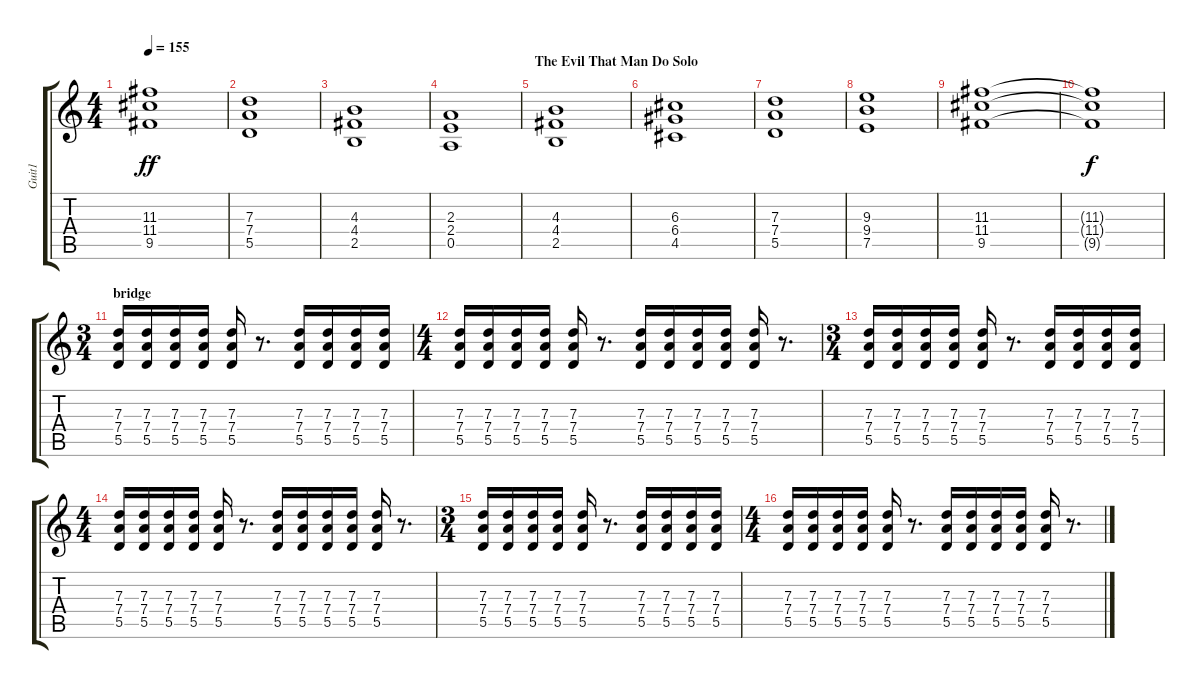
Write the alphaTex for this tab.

\track ("Guit1" "Guit1") {instrument acousticguitarnylon}
\staff {score tabs}
\tuning (E4 B3 G3 D3 A2 E2) {hide}
\ts (4 4)
\tempo 155
\clef g2
\ks c
(11.3 11.4 9.5).1{dy ff} |
(7.3 7.4 5.5).1 |
(4.3 4.4 2.5).1 |
(2.3 2.4 0.5).1 |
\section ("" "The Evil That Man Do Solo")
(4.3 4.4 2.5).1 |
(6.3 6.4 4.5).1 |
(7.3 7.4 5.5).1 |
(9.3 9.4 7.5).1 |
(11.3 11.4 9.5).1 |
(11.3{t} 11.4{t} 9.5{t}).1{dy f} |
\ts (3 4)
\section ("" "bridge")
(7.3 7.4 5.5).16{volume 11 instrument overdrivenguitar} (7.3 7.4 5.5).16 (7.3 7.4 5.5).16 (7.3 7.4 5.5).16 (7.3 7.4 5.5).16 r.8{d} (7.3 7.4 5.5).16 (7.3 7.4 5.5).16 (7.3 7.4 5.5).16 (7.3 7.4 5.5).16 |
\ts (4 4)
(7.3 7.4 5.5).16 (7.3 7.4 5.5).16 (7.3 7.4 5.5).16 (7.3 7.4 5.5).16 (7.3 7.4 5.5).16 r.8{d} (7.3 7.4 5.5).16 (7.3 7.4 5.5).16 (7.3 7.4 5.5).16 (7.3 7.4 5.5).16 (7.3 7.4 5.5).16 r.8{d} |
\ts (3 4)
(7.3 7.4 5.5).16 (7.3 7.4 5.5).16 (7.3 7.4 5.5).16 (7.3 7.4 5.5).16 (7.3 7.4 5.5).16 r.8{d} (7.3 7.4 5.5).16 (7.3 7.4 5.5).16 (7.3 7.4 5.5).16 (7.3 7.4 5.5).16 |
\ts (4 4)
(7.3 7.4 5.5).16 (7.3 7.4 5.5).16 (7.3 7.4 5.5).16 (7.3 7.4 5.5).16 (7.3 7.4 5.5).16 r.8{d} (7.3 7.4 5.5).16 (7.3 7.4 5.5).16 (7.3 7.4 5.5).16 (7.3 7.4 5.5).16 (7.3 7.4 5.5).16 r.8{d} |
\ts (3 4)
(7.3 7.4 5.5).16 (7.3 7.4 5.5).16 (7.3 7.4 5.5).16 (7.3 7.4 5.5).16 (7.3 7.4 5.5).16 r.8{d} (7.3 7.4 5.5).16 (7.3 7.4 5.5).16 (7.3 7.4 5.5).16 (7.3 7.4 5.5).16 |
\ts (4 4)
(7.3 7.4 5.5).16 (7.3 7.4 5.5).16 (7.3 7.4 5.5).16 (7.3 7.4 5.5).16 (7.3 7.4 5.5).16 r.8{d} (7.3 7.4 5.5).16 (7.3 7.4 5.5).16 (7.3 7.4 5.5).16 (7.3 7.4 5.5).16 (7.3 7.4 5.5).16 r.8{d}
